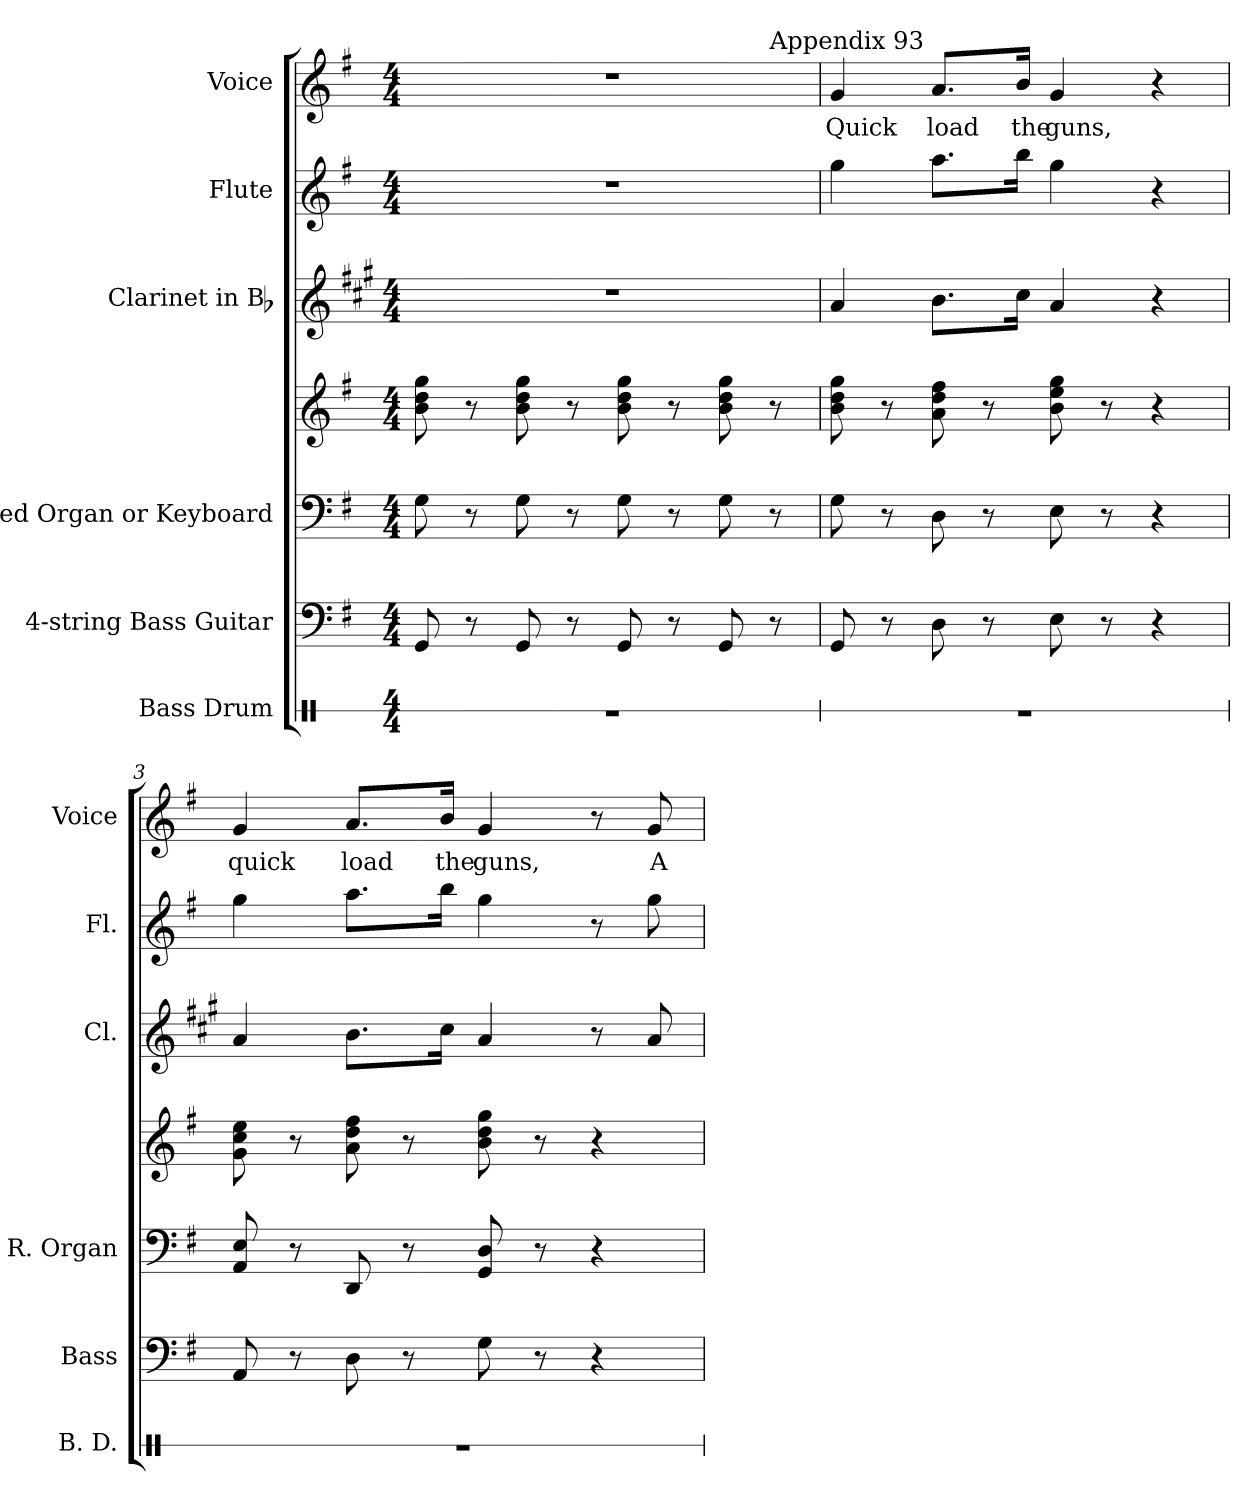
**kern	**kern	**kern	**kern	**kern	**kern	**kern	**text
*part6	*part5	*part4	*part4	*part3	*part2	*part1	*part1
*staff7	*staff6	*staff5	*staff4	*staff3	*staff2	*staff1	*staff1
*I"Bass Drum	*I"4-string Bass Guitar	*I"Reed Organ or Keyboard	*	*I"Clarinet in Bb	*I"Flute	*I"Voice	*
*I'B. D.	*I'Bass	*I'R. Organ	*	*I'Cl.	*I'Fl.	*I'Voice	*
!!LO:PB:g=z
*stria1	*	*	*	*	*	*	*
*clefX	*clefF4	*clefF4	*clefG2	*clefG2	*clefG2	*clefG2	*
*	*ITrd7c12	*	*	*ITrd1c2	*	*	*
*k[]	*k[f#]	*k[f#]	*k[f#]	*k[f#]	*k[f#]	*k[f#]	*
*C:	*G:	*G:	*G:	*G:	*G:	*G:	*
*M4/4	*M4/4	*M4/4	*M4/4	*M4/4	*M4/4	*M4/4	*
*MM92	*MM92	*MM92	*MM92	*MM92	*MM92	*MM92	*
=1	=1	=1	=1	=1	=1	=1	=1
*	*	*	*	*	*	*^	*
1r	8GGGi/	8Gi\	8bi\ 8ddi 8ggi	1r	1r	1r	2..ryy	.
.	8r	8r	8r	.	.	.	.	.
.	8GGGi/	8Gi\	8bi\ 8ddi 8ggi	.	.	.	.	.
.	8r	8r	8r	.	.	.	.	.
.	8GGGi/	8Gi\	8bi\ 8ddi 8ggi	.	.	.	.	.
.	8r	8r	8r	.	.	.	.	.
.	8GGGi/	8Gi\	8bi\ 8ddi 8ggi	.	.	.	.	.
!	!	!	!	!	!	!	!LO:TX:a:t=Appendix 93	!
.	8r	8r	8r	.	.	.	8ryy	.
*	*	*	*	*	*	*v	*v	*
=2	=2	=2	=2	=2	=2	=2	=2
*	*	*	*	*	*	*^	*
!	!	!	!	!	!	!	!	!LO:LY:b:color=#000000
*	*	*	*	*	*	*v	*v	*
1r	8GGGi/	8Gi\	8bi\ 8ddi 8ggi	4gi/	4ggi\	4gi/	Quick
.	8r	8r	8r	.	.	.	.
!	!	!	!	!	!	!	!LO:LY:b:color=#000000
.	8DDi\	8Di\	8ai\ 8ddi 8ff#i	8.ai\L	8.aai\L	8.ai/L	load
.	8r	8r	8r	.	.	.	.
!	!	!	!	!	!	!	!LO:LY:b:color=#000000
.	.	.	.	16bi\Jk	16bbi\Jk	16bi/Jk	the
!	!	!	!	!	!	!	!LO:LY:b:color=#000000
.	8EEi\	8Ei\	8bi\ 8eei 8ggi	4gi/	4ggi\	4gi/	guns,
.	8r	8r	8r	.	.	.	.
.	4r	4r	4r	4r	4r	4r	.
=3	=3	=3	=3	=3	=3	=3	=3
!	!	!	!	!	!	!	!LO:LY:b:color=#000000
1r	8AAAi/	8AAi/ 8Ei	8gi\ 8cci 8eei	4gi/	4ggi\	4gi/	quick
.	8r	8r	8r	.	.	.	.
!	!	!	!	!	!	!	!LO:LY:b:color=#000000
.	8DDi\	8DDi/	8ai\ 8ddi 8ff#i	8.ai\L	8.aai\L	8.ai/L	load
.	8r	8r	8r	.	.	.	.
!	!	!	!	!	!	!	!LO:LY:b:color=#000000
.	.	.	.	16bi\Jk	16bbi\Jk	16bi/Jk	the
!	!	!	!	!	!	!	!LO:LY:b:color=#000000
.	8GGi\	8GGi/ 8Di	8bi\ 8ddi 8ggi	4gi/	4ggi\	4gi/	guns,
.	8r	8r	8r	.	.	.	.
.	4r	4r	4r	8r	8r	8r	.
!	!	!	!	!	!	!	!LO:LY:b:color=#000000
.	.	.	.	8gi/	8ggi\	8gi/	A
=	=	=	=	=	=	=	=
*-	*-	*-	*-	*-	*-	*-	*-
